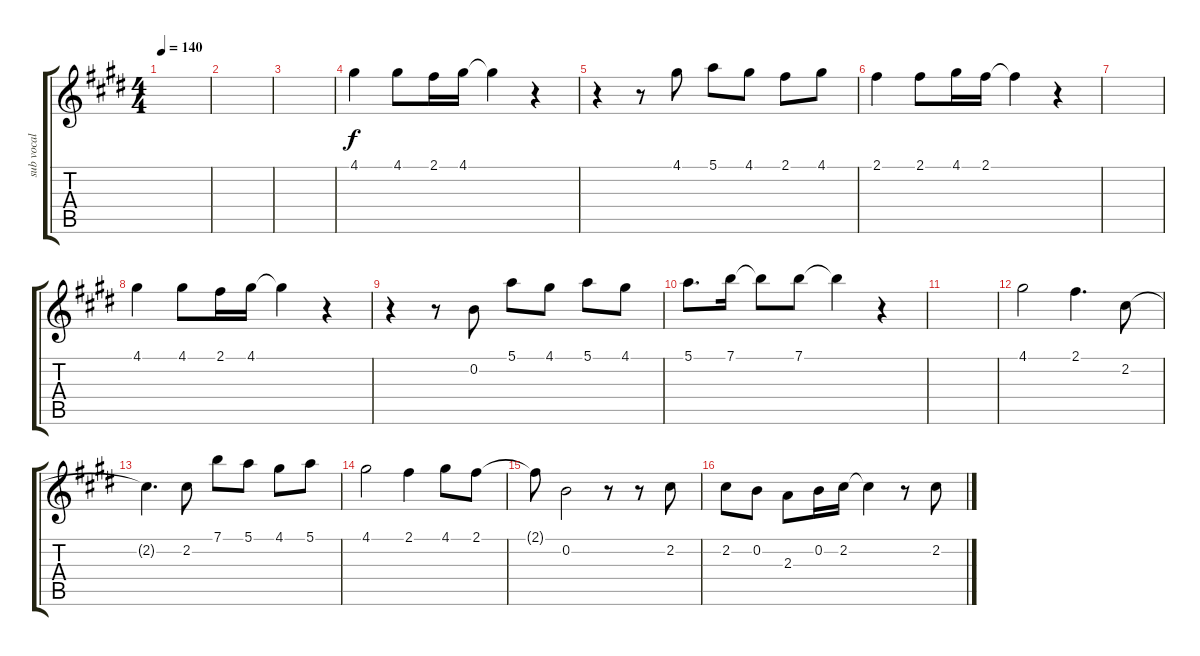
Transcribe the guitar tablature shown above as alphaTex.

\track ("sub vocal" "sub vocal") {instrument distortionguitar}
\staff {score tabs}
\tuning (E4 B3 G3 D3 A2 E2) {hide}
\ts (4 4)
\tempo 140
\clef g2
\ks e
|
|
|
4.1.4 4.1.8 2.1.16 4.1.16 4.1{t}.4 r.4 |
r.4 r.8 4.1.8 5.1.8 4.1.8 2.1.8 4.1.8 |
2.1.4 2.1.8 4.1.16 2.1.16 2.1{t}.4 r.4 |
|
4.1.4 4.1.8 2.1.16 4.1.16 4.1{t}.4 r.4 |
r.4 r.8 0.2.8 5.1.8 4.1.8 5.1.8 4.1.8 |
5.1.8{d} 7.1.16 7.1{t}.8 7.1.8 7.1{t}.4 r.4 |
|
4.1.2 2.1.4{d} 2.2.8 |
2.2{t}.4{d} 2.2.8 7.1.8 5.1.8 4.1.8 5.1.8 |
4.1.2 2.1.4 4.1.8 2.1.8 |
2.1{t}.8 0.2.2 r.8 r.8 2.2.8 |
2.2.8 0.2.8 2.3.8 0.2.16 2.2.16 2.2{t}.4 r.8 2.2.8
